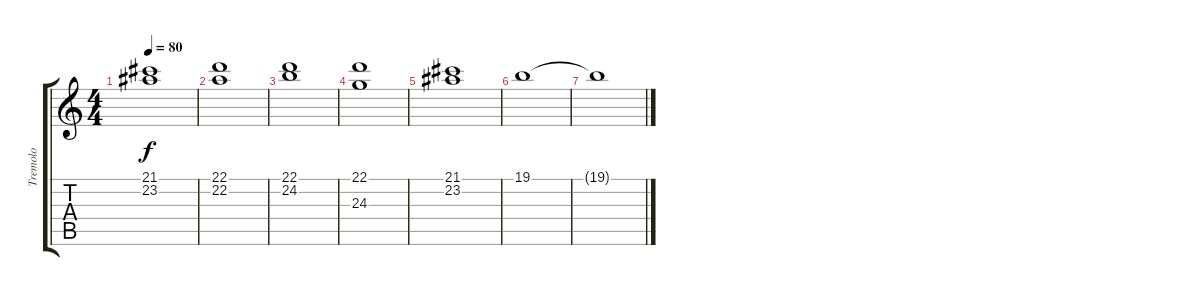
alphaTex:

\track ("Tremolo" "Tremolo") {instrument tremolostrings}
\staff {score tabs}
\tuning (E4 B3 G3 D3 A2 E2) {hide}
\ts (4 4)
\tempo 80
\clef g2
\ks c
(21.1 23.2).1{dy f} |
(22.1 22.2).1 |
(22.1 24.2).1 |
(22.1 24.3).1 |
(21.1 23.2).1 |
19.1.1{volume 1} |
19.1{t}.1
